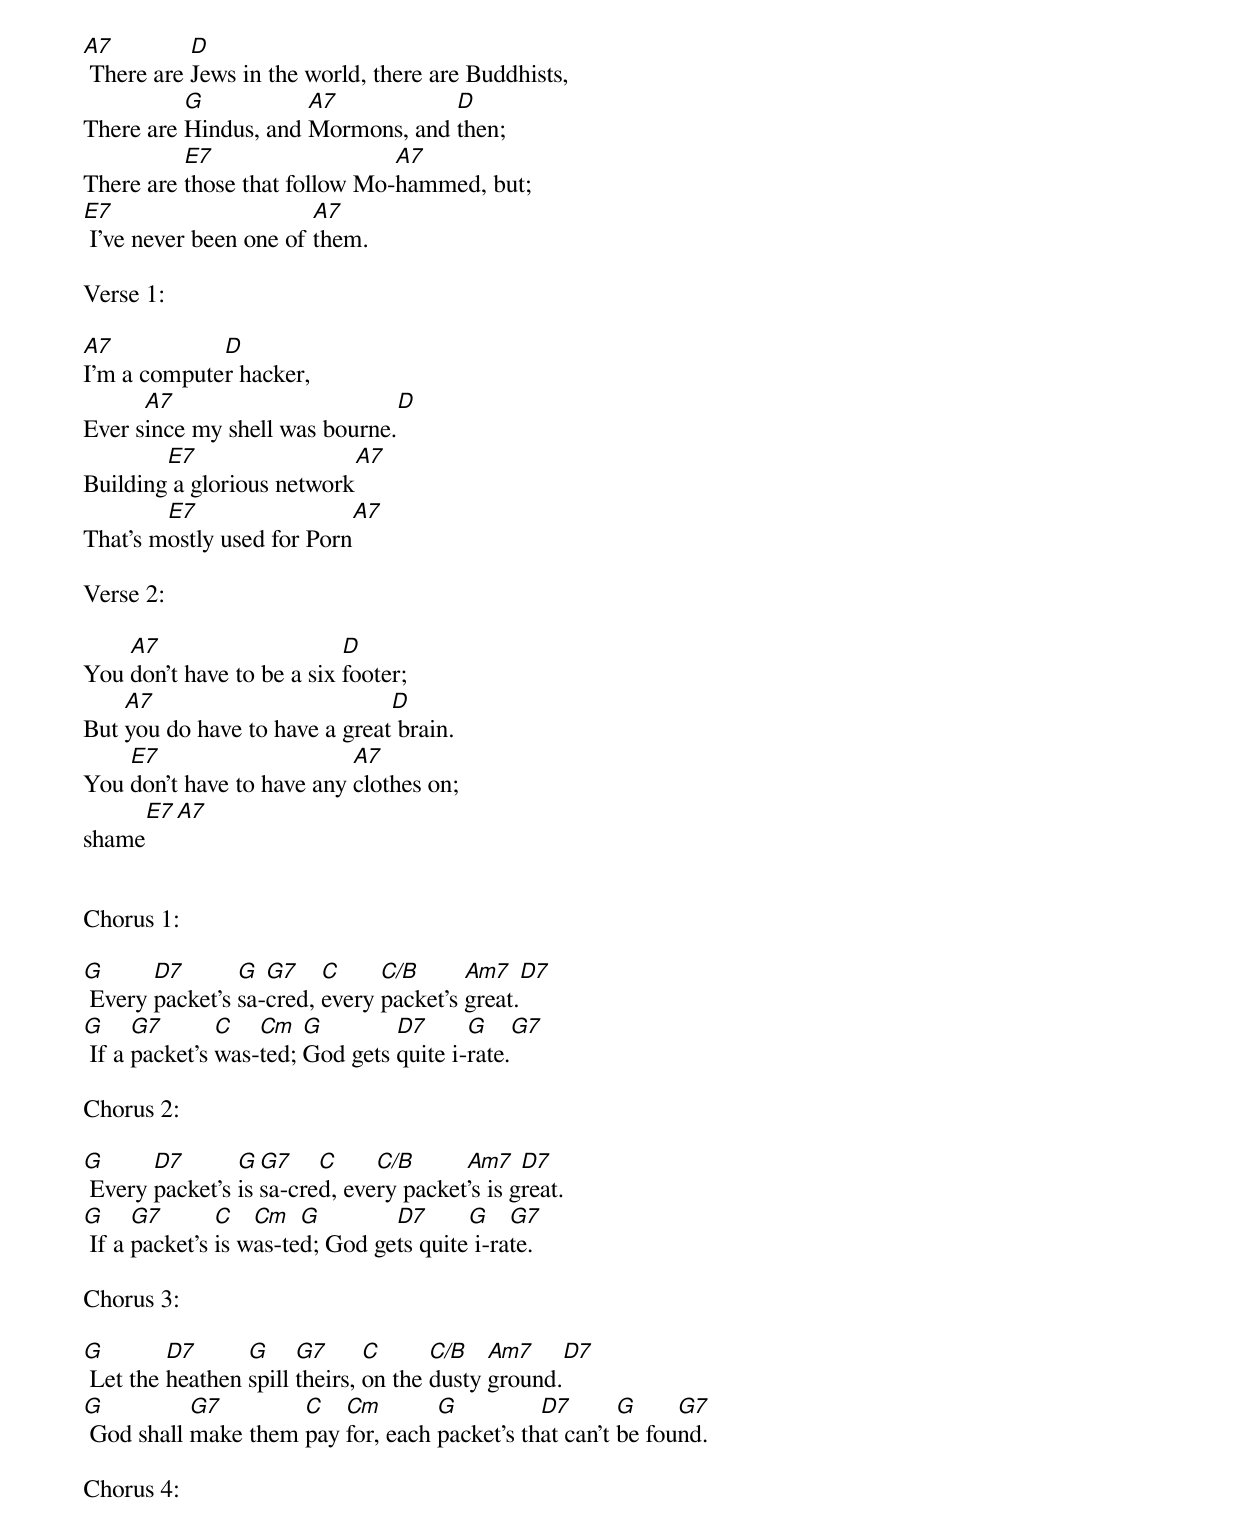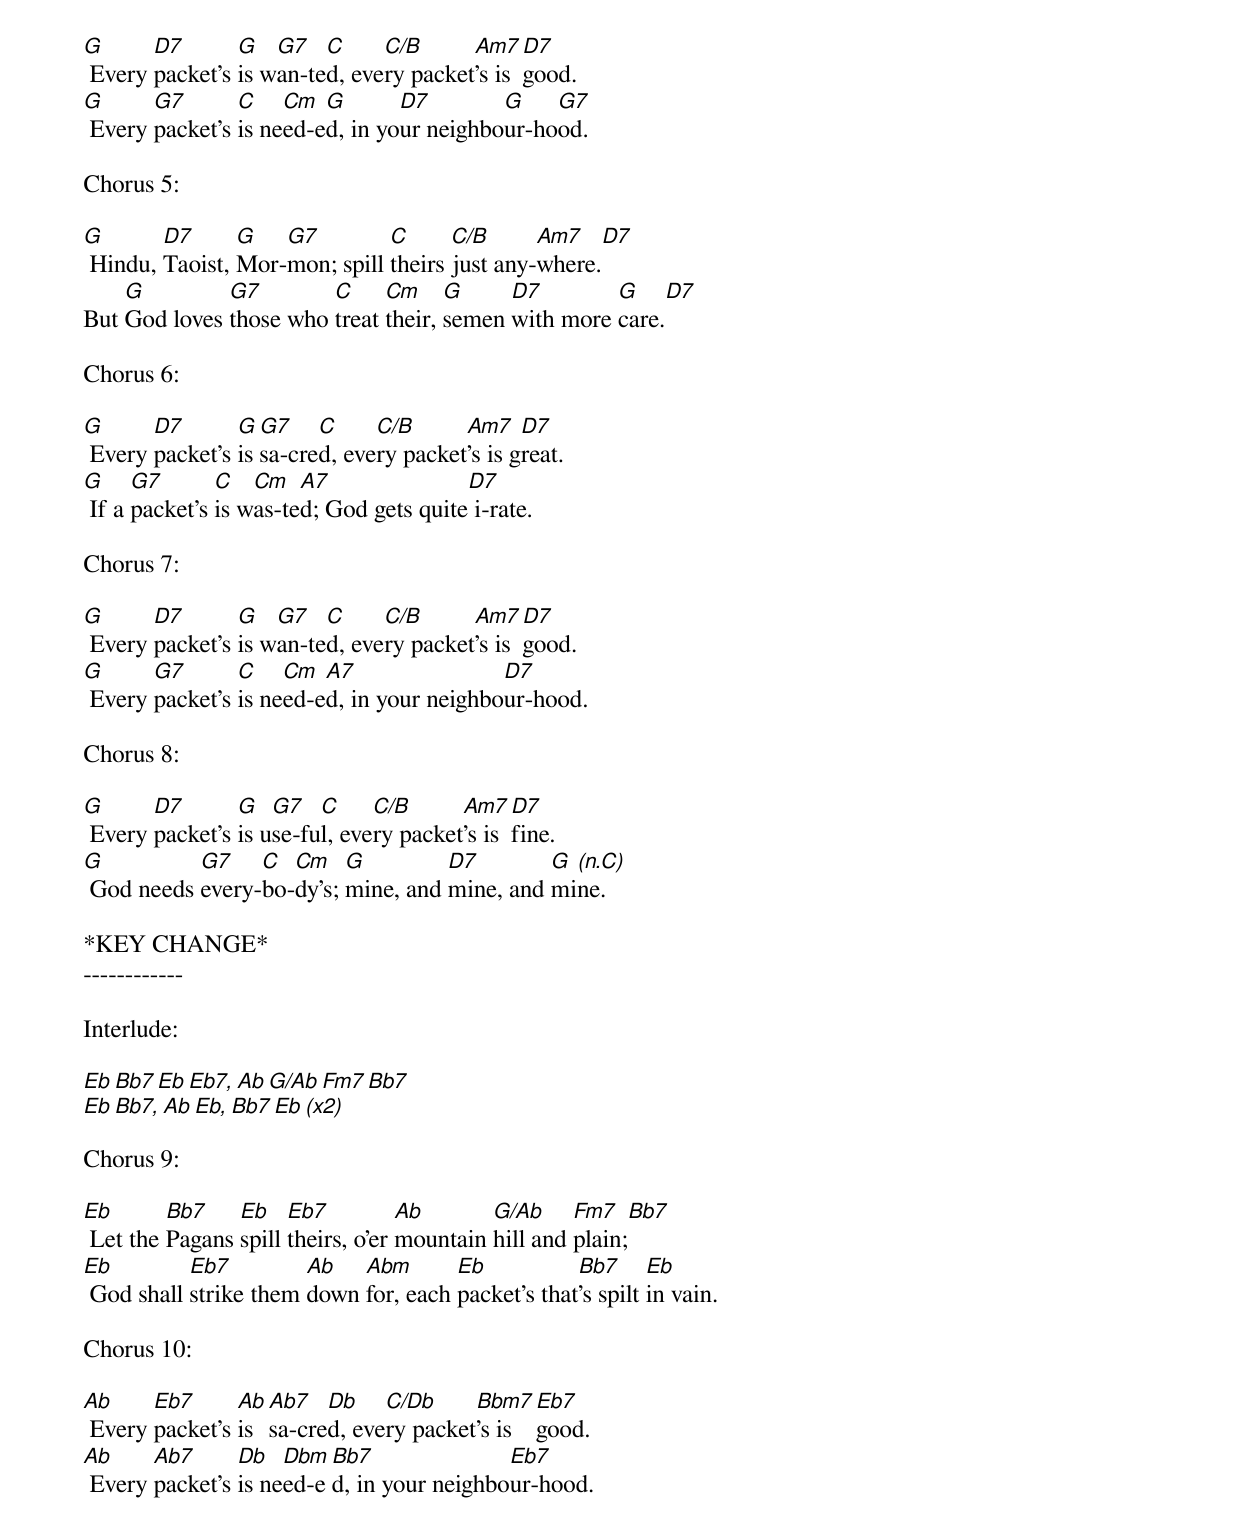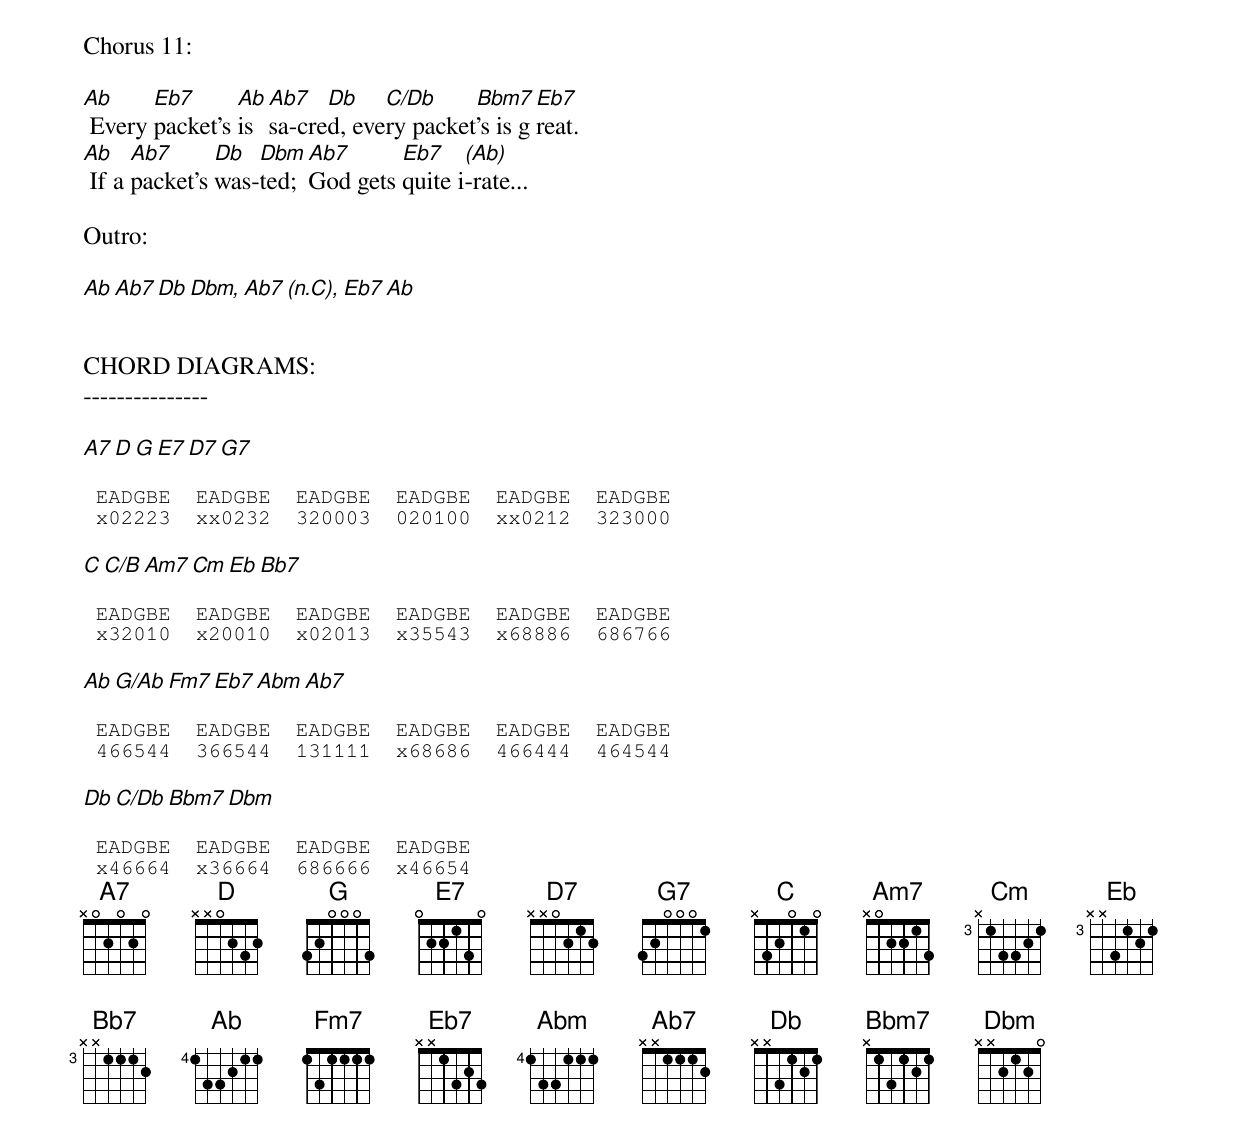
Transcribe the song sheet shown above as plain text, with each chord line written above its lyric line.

A7         D
 There are Jews in the world, there are Buddhists,
          G           A7           D
There are Hindus, and Mormons, and then;
          E7                   A7
There are those that follow Mo-hammed, but;
E7                      A7
 I've never been one of them.

Verse 1:

A7           D
I'm a computer hacker,
      A7                            D
Ever since my shell was bourne.
        E7                       A7
Building a glorious network
        E7                          A7
That's mostly used for Porn

Verse 2:

    A7                     D
You don't have to be a six footer;
    A7                         D
But you do have to have a great brain.
    E7                     A7
You don't have to have any clothes on;
         E7                      A7
shame


Chorus 1:

G      D7       G  G7    C     C/B      Am7    D7
 Every packet's sa-cred, every packet's great.
G     G7       C   Cm   G        D7      G    G7
 If a packet's was-ted; God gets quite i-rate.

Chorus 2:

G      D7       G  G7    C     C/B      Am7    D7
 Every packet's is sa-cred, every packet's is great.
G     G7       C   Cm   G        D7      G    G7
 If a packet's is was-ted; God gets quite i-rate.

Chorus 3:

G        D7      G     G7      C      C/B   Am7    D7
 Let the heathen spill theirs, on the dusty ground.
G          G7        C   Cm        G          D7       G     G7
 God shall make them pay for, each packet's that can't be found.

Chorus 4:

G      D7       G   G7   C     C/B      Am7   D7
 Every packet's is wan-ted, every packet's is good.
G      G7       C    Cm  G       D7        G    G7
 Every packet's is need-ed, in your neighbour-hood.

Chorus 5:

G       D7      G   G7         C      C/B      Am7    D7
 Hindu, Taoist, Mor-mon; spill theirs just any-where.
    G         G7        C     Cm     G     D7        G    D7
But God loves those who treat their, semen with more care.

Chorus 6:

G      D7       G  G7    C     C/B      Am7    D7
 Every packet's is sa-cred, every packet's is great.
G     G7       C   Cm   A7               D7
 If a packet's is was-ted; God gets quite i-rate.

Chorus 7:

G      D7       G   G7   C     C/B      Am7   D7
 Every packet's is wan-ted, every packet's is good.
G      G7       C    Cm  A7                D7
 Every packet's is need-ed, in your neighbour-hood.

Chorus 8:

G      D7       G   G7   C     C/B      Am7   D7
 Every packet's is use-ful, every packet's is fine.
G          G7    C  Cm    G         D7        G (n.C)
 God needs every-bo-dy's; mine, and mine, and mine.

*KEY CHANGE*
------------

Interlude:

Eb  Bb7  Eb  Eb7, Ab  G/Ab  Fm7  Bb7
Eb  Bb7, Ab  Eb, Bb7  Eb (x2)

Chorus 9:

Eb       Bb7    Eb    Eb7          Ab       G/Ab     Fm7    Bb7
 Let the Pagans spill theirs, o'er mountain hill and plain;
Eb         Eb7         Ab   Abm       Eb           Bb7      Eb
 God shall strike them down for, each packet's that's spilt in vain.

Chorus 10:

Ab     Eb7      Ab Ab7   Db    C/Db     Bbm7  Eb7
 Every packet's is sa-cred, every packet's is good.
Ab     Ab7      Db   Dbm Bb7               Eb7
 Every packet's is need-ed, in your neighbour-hood.

Chorus 11:

Ab     Eb7      Ab Ab7   Db    C/Db     Bbm7   Eb7
 Every packet's is sa-cred, every packet's is great.
Ab    Ab7      Db  Dbm  Ab7      Eb7    (Ab)
 If a packet's was-ted; God gets quite i-rate...

Outro:

Ab  Ab7  Db  Dbm, Ab7 (n.C), Eb7  Ab


CHORD DIAGRAMS:
---------------

   A7      D       G       E7      D7      G7

 EADGBE  EADGBE  EADGBE  EADGBE  EADGBE  EADGBE
 x02223  xx0232  320003  020100  xx0212  323000

   C       C/B     Am7     Cm      Eb      Bb7

 EADGBE  EADGBE  EADGBE  EADGBE  EADGBE  EADGBE
 x32010  x20010  x02013  x35543  x68886  686766

   Ab     G/Ab     Fm7     Eb7     Abm     Ab7

 EADGBE  EADGBE  EADGBE  EADGBE  EADGBE  EADGBE
 466544  366544  131111  x68686  466444  464544

   Db     C/Db    Bbm7     Dbm

 EADGBE  EADGBE  EADGBE  EADGBE
 x46664  x36664  686666  x46654
